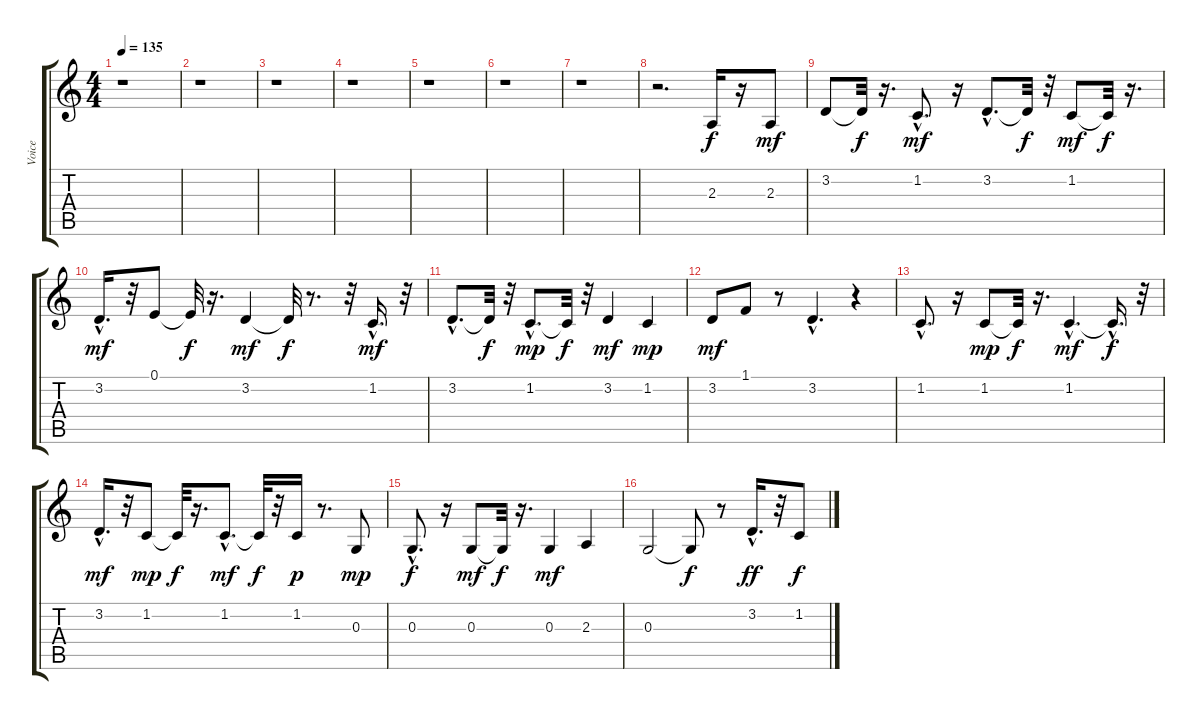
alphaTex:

\track ("Voice" "Voice") {instrument lead6voice}
\staff {score tabs}
\tuning (E4 B3 G3 D3 A2 E2) {hide}
\ts (4 4)
\tempo 135
\clef g2
\ks c
r.1{dy f instrument lead6voice} |
r.1 |
r.1 |
r.1 |
r.1 |
r.1 |
r.1 |
r.2{d} 2.3.16 r.16 2.3.8{dy mf} |
3.2.8 3.2{t}.32{dy f} r.16{d} 1.2{hac}.8{d dy mf} r.16 3.2{hac}.8{d} 3.2{t}.32{dy f} r.32 1.2.8{dy mf} 1.2{t}.32{dy f} r.16{d} |
3.2{hac}.16{d dy mf} r.32 0.1.8 0.1{t}.32{dy f} r.16{d} 3.2.4{dy mf} 3.2{t}.32{dy f} r.8{d} r.32 1.2{hac}.16{d dy mf} r.32 |
3.2{hac}.8{d} 3.2{t}.32{dy f} r.32 1.2{hac}.8{d dy mp} 1.2{t}.32{dy f} r.32 3.2.4{dy mf} 1.2.4{dy mp} |
3.2.8{dy mf} 1.1.8 r.8 3.2{hac}.4{d} r.4 |
1.2{hac}.8{d} r.16 1.2.8{dy mp} 1.2{t}.32{dy f} r.16{d} 1.2{hac}.4{d dy mf} 1.2{hac t}.16{d dy f} r.32 |
3.2{hac}.16{d dy mf} r.32 1.2.8{dy mp} 1.2{t}.32{dy f} r.16{d} 1.2{hac}.8{d dy mf} 1.2{t}.32{dy f} r.32 1.2.16{dy p} r.8{d} 0.3.8{dy mp} |
0.3{hac}.8{d dy f} r.16 0.3.8{dy mf} 0.3{t}.32{dy f} r.16{d} 0.3.4{dy mf} 2.3.4 |
0.3.2 0.3{t}.8{dy f} r.8 3.2{hac}.16{d dy ff} r.32 1.2.8{dy f}
